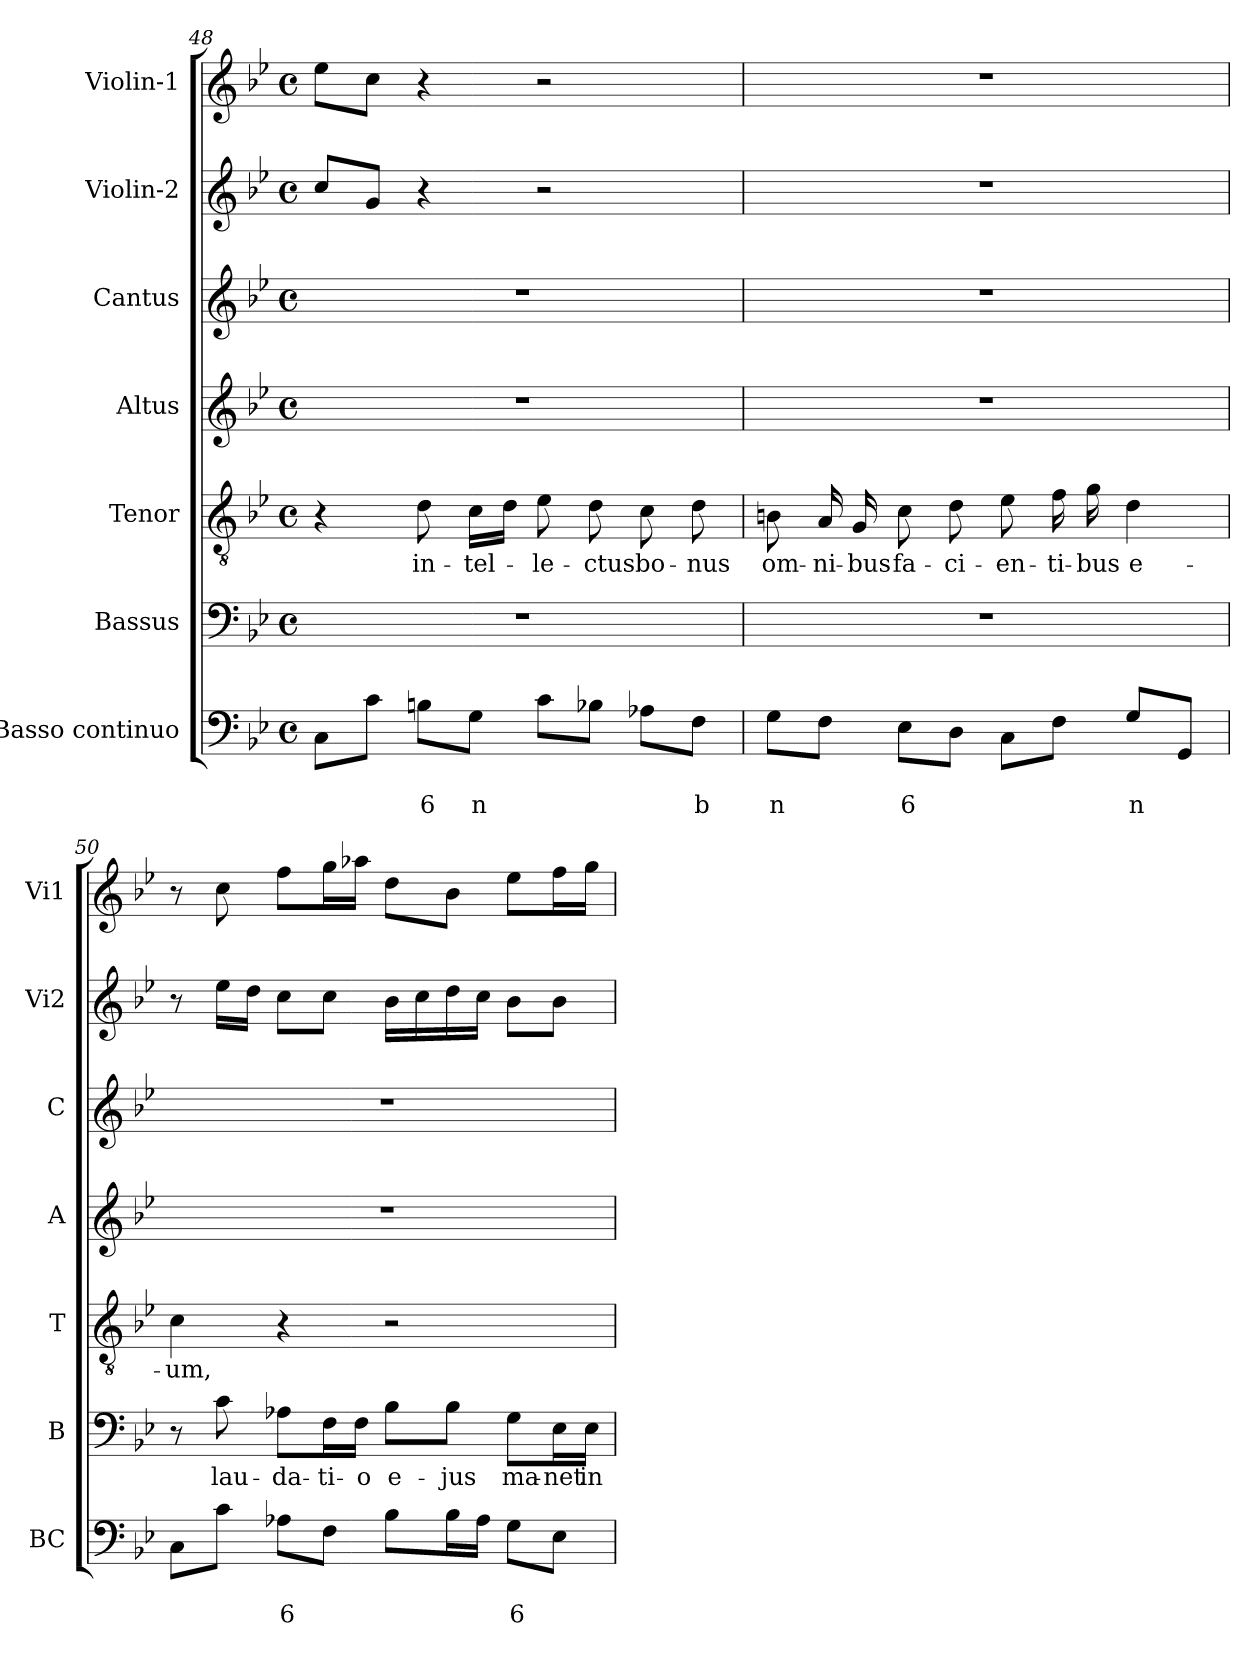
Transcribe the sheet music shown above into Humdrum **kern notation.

**kern	**text	**text	**kern	**text	**kern	**text	**kern	**kern	**kern	**kern
*part7	*part7	*part7	*part6	*part6	*part5	*part5	*part4	*part3	*part2	*part1
*staff7	*staff7	*staff7	*staff6	*staff6	*staff5	*staff5	*staff4	*staff3	*staff2	*staff1
*I"Basso continuo	*	*	*I"Bassus	*	*I"Tenor	*	*I"Altus	*I"Cantus	*I"Violin-2	*I"Violin-1
*I'BC	*	*	*I'B	*	*I'T	*	*I'A	*I'C	*I'Vi2	*I'Vi1
*clefF4	*	*	*clefF4	*	*clefGv2	*	*clefG2	*clefG2	*clefG2	*clefG2
*k[b-e-]	*	*	*k[b-e-]	*	*k[b-e-]	*	*k[b-e-]	*k[b-e-]	*k[b-e-]	*k[b-e-]
*B-:	*	*	*B-:	*	*B-:	*	*B-:	*B-:	*B-:	*B-:
*M4/4	*	*	*M4/4	*	*M4/4	*	*M4/4	*M4/4	*M4/4	*M4/4
*met(c)	*	*	*met(c)	*	*met(c)	*	*met(c)	*met(c)	*met(c)	*met(c)
=48	=48	=48	=48	=48	=48	=48	=48	=48	=48	=48
8C\L	.	.	1r	.	4r	.	1r	1r	8cc/L	8ee-\L
8c\J	.	.	.	.	.	.	.	.	8g/J	8cc\J
!	!	!LO:LY:b	!	!	!	!	!	!	!	!
!	!	!	!	!	!	!LO:LY:b	!	!	!	!
8Bn\L	.	6	.	.	8d\	in-	.	.	4r	4r
!	!	!LO:LY:b	!	!	!	!	!	!	!	!
!	!	!	!	!	!	!LO:LY:b	!	!	!	!
8G\J	.	n	.	.	16c\LL	-tel-	.	.	.	.
.	.	.	.	.	16d\JJ	.	.	.	.	.
!	!	!	!	!	!	!LO:LY:b	!	!	!	!
8c\L	.	.	.	.	8e-\	-le-	.	.	2r	2r
!	!	!	!	!	!	!LO:LY:b	!	!	!	!
8B-X\J	.	.	.	.	8d\	-ctus	.	.	.	.
!	!	!	!	!	!	!LO:LY:b	!	!	!	!
8A-X\L	.	.	.	.	8c\	bo-	.	.	.	.
!	!	!LO:LY:b	!	!	!	!	!	!	!	!
!	!	!	!	!	!	!LO:LY:b	!	!	!	!
8F\J	.	b	.	.	8d\	-nus	.	.	.	.
=49	=49	=49	=49	=49	=49	=49	=49	=49	=49	=49
!	!	!LO:LY:b	!	!	!	!	!	!	!	!
!	!	!	!	!	!	!LO:LY:b	!	!	!	!
8G\L	.	n	1r	.	8Bn\	om-	1r	1r	1r	1r
!	!	!	!	!	!	!LO:LY:b	!	!	!	!
8F\J	.	.	.	.	16A/	-ni-	.	.	.	.
!	!	!	!	!	!	!LO:LY:b	!	!	!	!
.	.	.	.	.	16G/	-bus	.	.	.	.
!	!	!LO:LY:b	!	!	!	!	!	!	!	!
!	!	!	!	!	!	!LO:LY:b	!	!	!	!
8E-\L	.	6	.	.	8c\	fa-	.	.	.	.
!	!	!	!	!	!	!LO:LY:b	!	!	!	!
8D\J	.	.	.	.	8d\	-ci-	.	.	.	.
!	!	!	!	!	!	!LO:LY:b	!	!	!	!
8C\L	.	.	.	.	8e-\	-en-	.	.	.	.
!	!	!	!	!	!	!LO:LY:b	!	!	!	!
8F\J	.	.	.	.	16f\	-ti-	.	.	.	.
!	!	!	!	!	!	!LO:LY:b	!	!	!	!
.	.	.	.	.	16g\	-bus	.	.	.	.
!	!	!LO:LY:b	!	!	!	!	!	!	!	!
!	!	!	!	!	!	!LO:LY:b	!	!	!	!
8G/L	.	n	.	.	4d\	e-	.	.	.	.
8GG/J	.	.	.	.	.	.	.	.	.	.
!!LO:LB:g=z
=50	=50	=50	=50	=50	=50	=50	=50	=50	=50	=50
!	!	!	!	!	!	!LO:LY:b	!	!	!	!
8C\L	.	.	8r	.	4c\	-um,	1r	1r	8r	8r
!	!	!	!	!LO:LY:b	!	!	!	!	!	!
8c\J	.	.	8c\	lau-	.	.	.	.	16ee-\LL	8cc\
.	.	.	.	.	.	.	.	.	16dd\JJ	.
!	!	!LO:LY:b	!	!	!	!	!	!	!	!
!	!	!	!	!LO:LY:b	!	!	!	!	!	!
8A-X\L	.	6	8A-X\L	-da-	4r	.	.	.	8cc\L	8ff\L
!	!	!	!	!LO:LY:b	!	!	!	!	!	!
8F\J	.	.	16F\L	-ti-	.	.	.	.	8cc\J	16gg\L
!	!	!	!	!LO:LY:b	!	!	!	!	!	!
.	.	.	16F\JJ	-o	.	.	.	.	.	16aa-X\JJ
!	!	!	!	!LO:LY:b	!	!	!	!	!	!
8B-\L	.	.	8B-\L	e-	2r	.	.	.	16b-\LL	8dd\L
.	.	.	.	.	.	.	.	.	16cc\	.
!	!	!	!	!LO:LY:b	!	!	!	!	!	!
16B-\L	.	.	8B-\J	-jus	.	.	.	.	16dd\	8b-\J
16A-\JJ	.	.	.	.	.	.	.	.	16cc\JJ	.
!	!	!LO:LY:b	!	!	!	!	!	!	!	!
!	!	!	!	!LO:LY:b	!	!	!	!	!	!
8G\L	.	6	8G\L	ma-	.	.	.	.	8b-\L	8ee-\L
!	!	!	!	!LO:LY:b	!	!	!	!	!	!
8E-\J	.	.	16E-\L	-net	.	.	.	.	8b-\J	16ff\L
!	!	!	!	!LO:LY:b	!	!	!	!	!	!
.	.	.	16E-\JJ	in	.	.	.	.	.	16gg\JJ
=	=	=	=	=	=	=	=	=	=	=
*-	*-	*-	*-	*-	*-	*-	*-	*-	*-	*-
